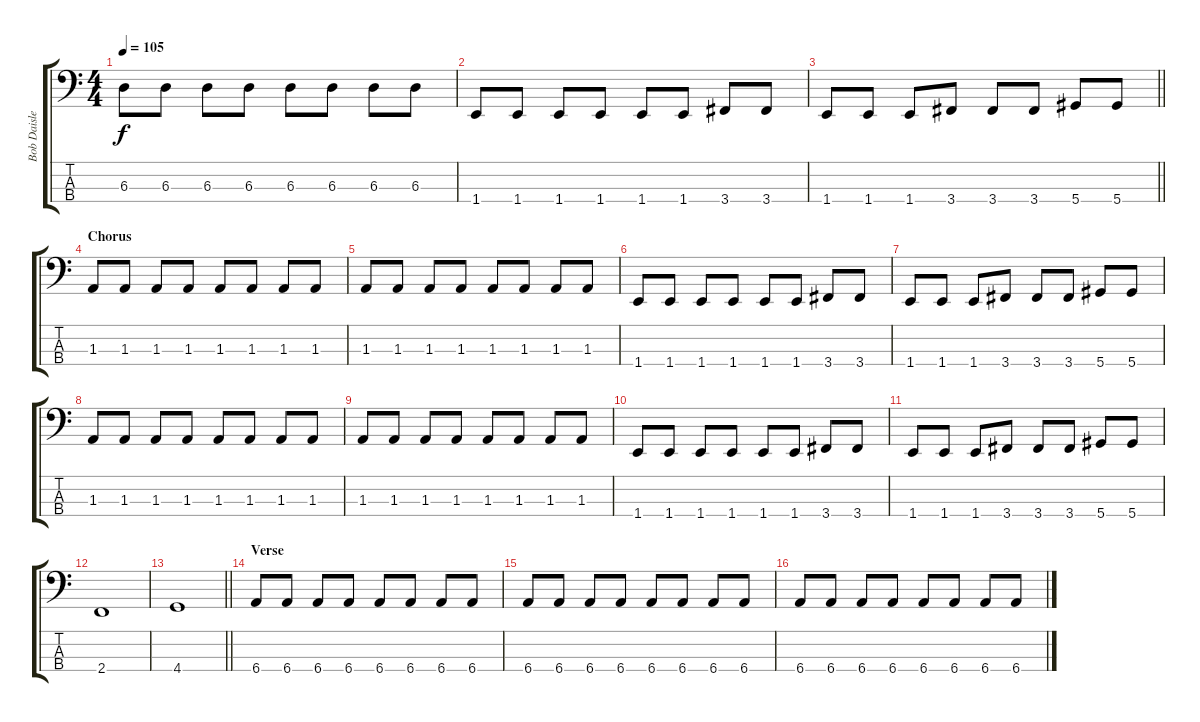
\track ("Bob Daisley" "Bob Daisle") {instrument electricbassfinger}
\staff {score tabs}
\tuning (Gb2 Db2 Ab1 Eb1) {hide}
\ts (4 4)
\tempo 105
\clef f4
\ks c
6.3.8{dy f} 6.3.8 6.3.8 6.3.8 6.3.8 6.3.8 6.3.8 6.3.8 |
1.4.8 1.4.8 1.4.8 1.4.8 1.4.8 1.4.8 3.4.8 3.4.8 |
\barLineRight lightlight
1.4.8 1.4.8 1.4.8 3.4.8 3.4.8 3.4.8 5.4.8 5.4.8 |
\section ("" "Chorus")
1.3.8 1.3.8 1.3.8 1.3.8 1.3.8 1.3.8 1.3.8 1.3.8 |
1.3.8 1.3.8 1.3.8 1.3.8 1.3.8 1.3.8 1.3.8 1.3.8 |
1.4.8 1.4.8 1.4.8 1.4.8 1.4.8 1.4.8 3.4.8 3.4.8 |
1.4.8 1.4.8 1.4.8 3.4.8 3.4.8 3.4.8 5.4.8 5.4.8 |
1.3.8 1.3.8 1.3.8 1.3.8 1.3.8 1.3.8 1.3.8 1.3.8 |
1.3.8 1.3.8 1.3.8 1.3.8 1.3.8 1.3.8 1.3.8 1.3.8 |
1.4.8 1.4.8 1.4.8 1.4.8 1.4.8 1.4.8 3.4.8 3.4.8 |
1.4.8 1.4.8 1.4.8 3.4.8 3.4.8 3.4.8 5.4.8 5.4.8 |
2.4.1 |
\barLineRight lightlight
4.4.1 |
\section ("" "Verse")
6.4.8 6.4.8 6.4.8 6.4.8 6.4.8 6.4.8 6.4.8 6.4.8 |
6.4.8 6.4.8 6.4.8 6.4.8 6.4.8 6.4.8 6.4.8 6.4.8 |
6.4.8 6.4.8 6.4.8 6.4.8 6.4.8 6.4.8 6.4.8 6.4.8
